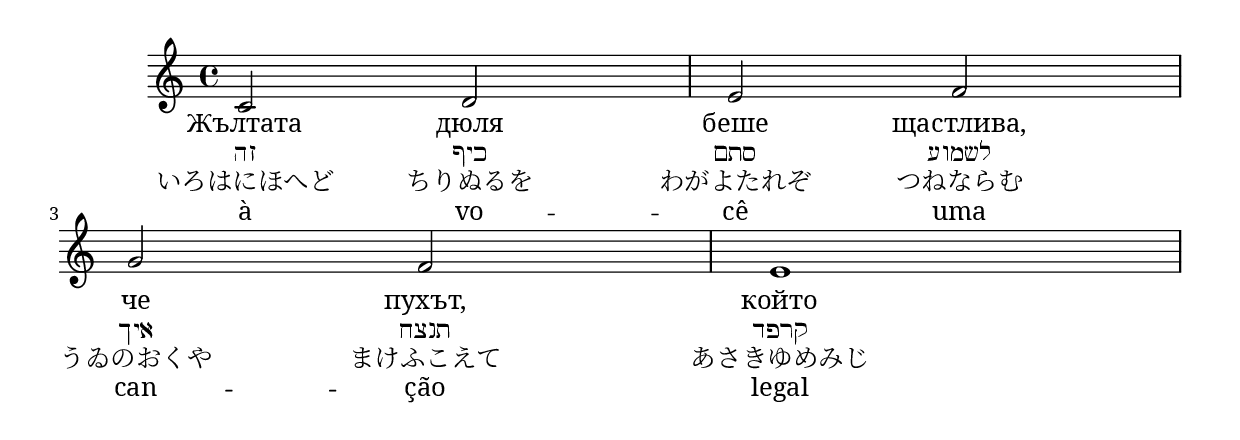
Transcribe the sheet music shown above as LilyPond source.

\version "2.19.12"

\header {
  lsrtags = "text"

  texidoc = "
Various scripts may be used for texts (like titles and lyrics) by
entering them in UTF-8 encoding, and using a Pango based backend.
Depending on the fonts installed, this fragment will render Bulgarian
(Cyrillic), Hebrew, Japanese and Portuguese.

"
  doctitle = "UTF-8"
} % begin verbatim

% end verbatim - this comment is a hack to prevent texinfo.tex
% from choking on non-European UTF-8 subsets

%% Edit this file using a Unicode aware editor, such as GVIM, GEDIT, Emacs

%{

You may have to install additional fonts.

Red Hat Fedora

	linux-libertine-fonts (Latin, Cyrillic, Hebrew)
	ipa-mincho-fonts ipa-gothic-fonts (Japanese)

Debian GNU/Linux, Ubuntu

	fonts-linuxlibertine (Latin, Cyrillic, Hebrew)
	fonts-ipafont (Japanese)

%}

% Font settings for Cyrillic and Hebrew
% Linux Libertine fonts contain Cyrillic and Hebrew glyphs.
\paper {
  #(define fonts
    (set-global-fonts
     #:roman "Linux Libertine O,serif"
     #:sans "Linux Biolinum O,sans-serif"
     #:typewriter "Linux Libertine Mono O,monospace"
   ))
}

% Cyrillic font
bulgarian = \lyricmode {
  Жълтата дюля беше щастлива, че пухът, който цъфна, замръзна като гьон.
}

hebrew = \lyricmode {
  זה כיף סתם לשמוע איך תנצח קרפד עץ טוב בגן.
}

japanese = \lyricmode {
  いろはにほへど ちりぬるを
  わがよたれぞ  つねならむ
  うゐのおくや  まけふこえて
  あさきゆめみじ ゑひもせず
}

% "a legal song to you"
portuguese = \lyricmode {
  à vo -- cê uma can -- ção legal
}

\relative c' {
  c2 d
  e2 f
  g2 f
  e1
}
\addlyrics { \bulgarian }
\addlyrics { \hebrew }
\addlyrics { \japanese }
\addlyrics { \portuguese }
